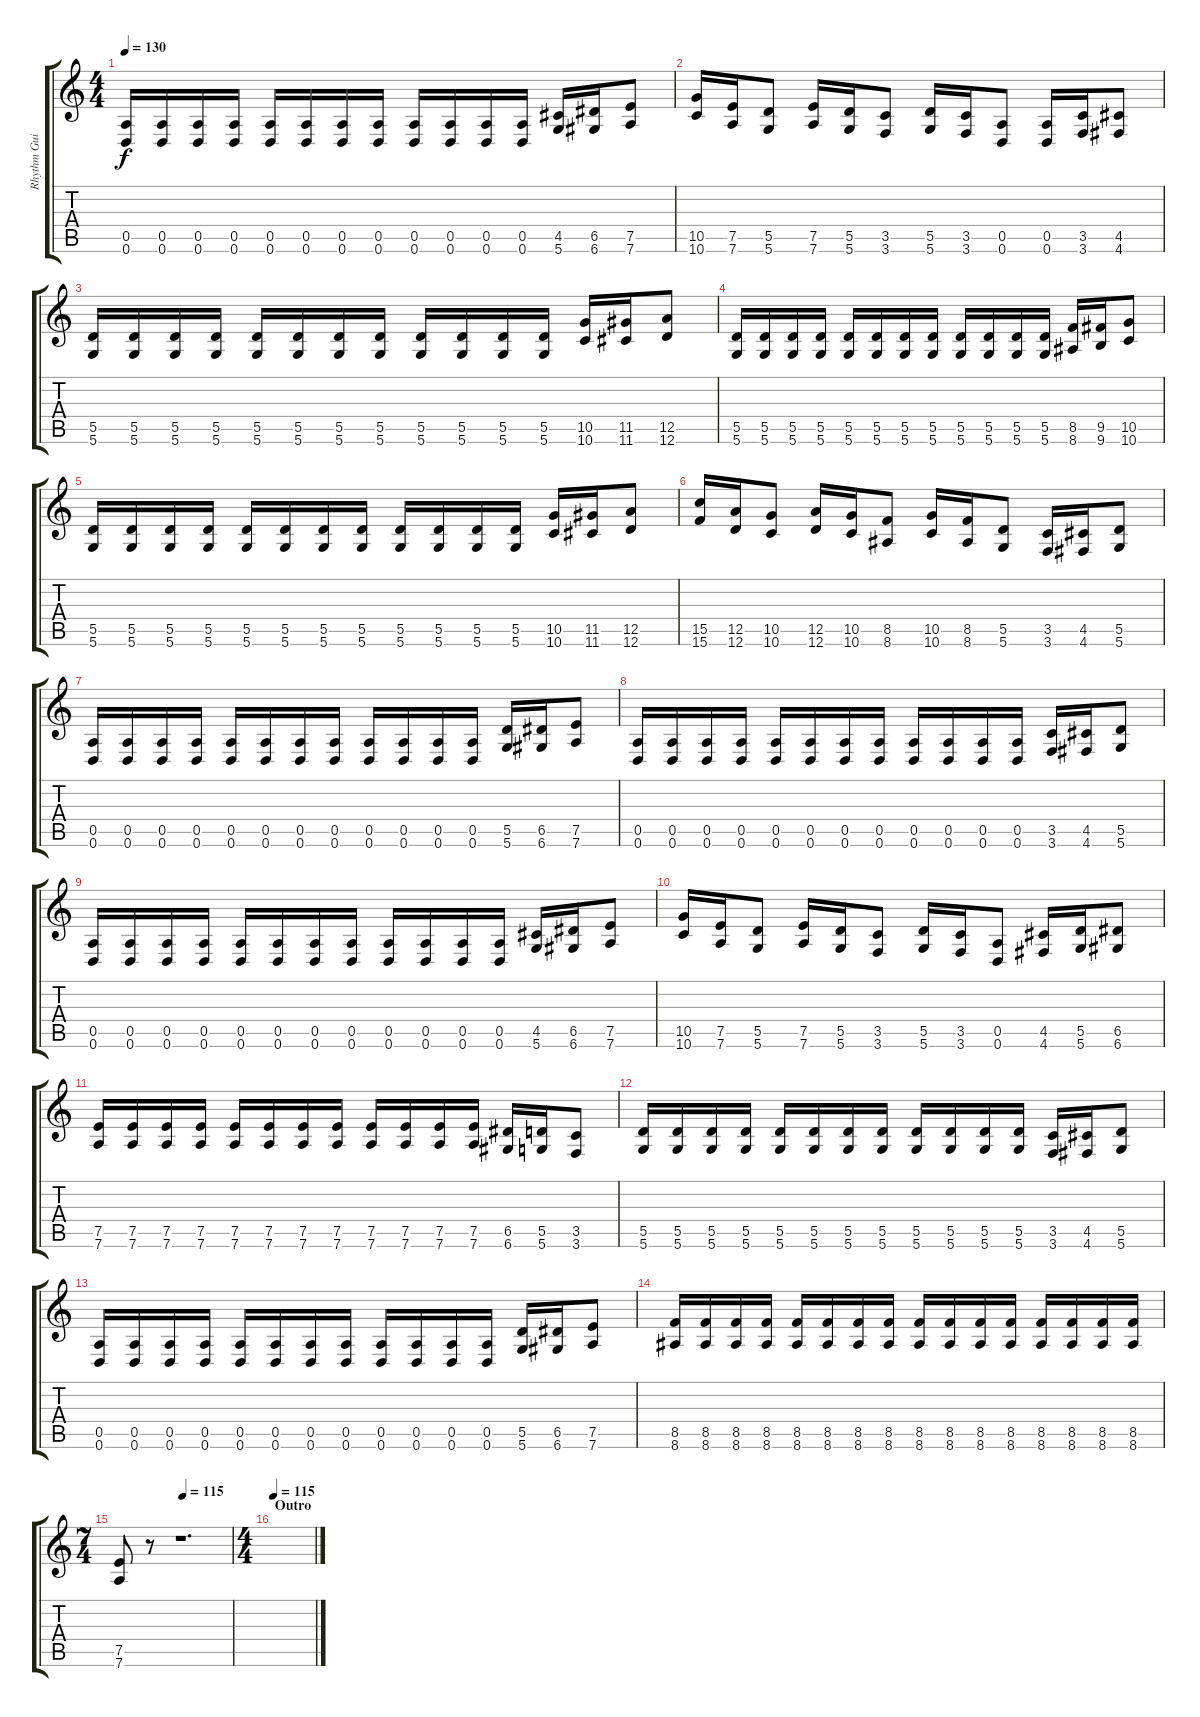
\track ("Rhythm Guitar" "Rhythm Gui") {instrument distortionguitar}
\staff {score tabs}
\tuning (E4 B3 G3 D3 A2 D2) {hide}
\ts (4 4)
\tempo 130
\clef g2
\ks c
(0.5 0.6).16{dy f volume 13} (0.5 0.6).16 (0.5 0.6).16 (0.5 0.6).16 (0.5 0.6).16 (0.5 0.6).16 (0.5 0.6).16 (0.5 0.6).16 (0.5 0.6).16 (0.5 0.6).16 (0.5 0.6).16 (0.5 0.6).16 (4.5 5.6).16 (6.5 6.6).16 (7.5 7.6).8 |
(10.5 10.6).16{volume 13} (7.5 7.6).16 (5.5 5.6).8 (7.5 7.6).16 (5.5 5.6).16 (3.5 3.6).8 (5.5 5.6).16 (3.5 3.6).16 (0.5 0.6).8 (0.5 0.6).16 (3.5 3.6).16 (4.5 4.6).8 |
(5.5 5.6).16{volume 13} (5.5 5.6).16 (5.5 5.6).16 (5.5 5.6).16 (5.5 5.6).16 (5.5 5.6).16 (5.5 5.6).16 (5.5 5.6).16 (5.5 5.6).16 (5.5 5.6).16 (5.5 5.6).16 (5.5 5.6).16 (10.5 10.6).16 (11.5 11.6).16 (12.5 12.6).8 |
(5.5 5.6).16{volume 13} (5.5 5.6).16 (5.5 5.6).16 (5.5 5.6).16 (5.5 5.6).16 (5.5 5.6).16 (5.5 5.6).16 (5.5 5.6).16 (5.5 5.6).16 (5.5 5.6).16 (5.5 5.6).16 (5.5 5.6).16 (8.5 8.6).16 (9.5 9.6).16 (10.5 10.6).8 |
(5.5 5.6).16{volume 13} (5.5 5.6).16 (5.5 5.6).16 (5.5 5.6).16 (5.5 5.6).16 (5.5 5.6).16 (5.5 5.6).16 (5.5 5.6).16 (5.5 5.6).16 (5.5 5.6).16 (5.5 5.6).16 (5.5 5.6).16 (10.5 10.6).16 (11.5 11.6).16 (12.5 12.6).8 |
(15.5 15.6).16{volume 13} (12.5 12.6).16 (10.5 10.6).8 (12.5 12.6).16 (10.5 10.6).16 (8.5 8.6).8 (10.5 10.6).16 (8.5 8.6).16 (5.5 5.6).8 (3.5 3.6).16 (4.5 4.6).16 (5.5 5.6).8 |
(0.5 0.6).16{volume 13} (0.5 0.6).16 (0.5 0.6).16 (0.5 0.6).16 (0.5 0.6).16 (0.5 0.6).16 (0.5 0.6).16 (0.5 0.6).16 (0.5 0.6).16 (0.5 0.6).16 (0.5 0.6).16 (0.5 0.6).16 (5.5 5.6).16 (6.5 6.6).16 (7.5 7.6).8 |
(0.5 0.6).16{volume 13} (0.5 0.6).16 (0.5 0.6).16 (0.5 0.6).16 (0.5 0.6).16 (0.5 0.6).16 (0.5 0.6).16 (0.5 0.6).16 (0.5 0.6).16 (0.5 0.6).16 (0.5 0.6).16 (0.5 0.6).16 (3.5 3.6).16 (4.5 4.6).16 (5.5 5.6).8 |
(0.5 0.6).16{volume 13} (0.5 0.6).16 (0.5 0.6).16 (0.5 0.6).16 (0.5 0.6).16 (0.5 0.6).16 (0.5 0.6).16 (0.5 0.6).16 (0.5 0.6).16 (0.5 0.6).16 (0.5 0.6).16 (0.5 0.6).16 (4.5 5.6).16 (6.5 6.6).16 (7.5 7.6).8 |
(10.5 10.6).16{volume 13} (7.5 7.6).16 (5.5 5.6).8 (7.5 7.6).16 (5.5 5.6).16 (3.5 3.6).8 (5.5 5.6).16 (3.5 3.6).16 (0.5 0.6).8 (4.5 4.6).16 (5.5 5.6).16 (6.5 6.6).8 |
(7.5 7.6).16{volume 13} (7.5 7.6).16 (7.5 7.6).16 (7.5 7.6).16 (7.5 7.6).16 (7.5 7.6).16 (7.5 7.6).16 (7.5 7.6).16 (7.5 7.6).16 (7.5 7.6).16 (7.5 7.6).16 (7.5 7.6).16 (6.5 6.6).16 (5.5 5.6).16 (3.5 3.6).8 |
(5.5 5.6).16{volume 13} (5.5 5.6).16 (5.5 5.6).16 (5.5 5.6).16 (5.5 5.6).16 (5.5 5.6).16 (5.5 5.6).16 (5.5 5.6).16 (5.5 5.6).16 (5.5 5.6).16 (5.5 5.6).16 (5.5 5.6).16 (3.5 3.6).16 (4.5 4.6).16 (5.5 5.6).8 |
(0.5 0.6).16{volume 13} (0.5 0.6).16 (0.5 0.6).16 (0.5 0.6).16 (0.5 0.6).16 (0.5 0.6).16 (0.5 0.6).16 (0.5 0.6).16 (0.5 0.6).16 (0.5 0.6).16 (0.5 0.6).16 (0.5 0.6).16 (5.5 5.6).16 (6.5 6.6).16 (7.5 7.6).8 |
(8.5 8.6).16{volume 13} (8.5 8.6).16 (8.5 8.6).16 (8.5 8.6).16 (8.5 8.6).16 (8.5 8.6).16 (8.5 8.6).16 (8.5 8.6).16 (8.5 8.6).16 (8.5 8.6).16 (8.5 8.6).16 (8.5 8.6).16 (8.5 8.6).16 (8.5 8.6).16 (8.5 8.6).16 (8.5 8.6).16 |
\ts (7 4)
\tempo (115 0.5714285714285714)
(7.5 7.6).8{volume 13} r.8 r.1{d} |
\ts (4 4)
\section ("" "Outro")
\tempo 115
